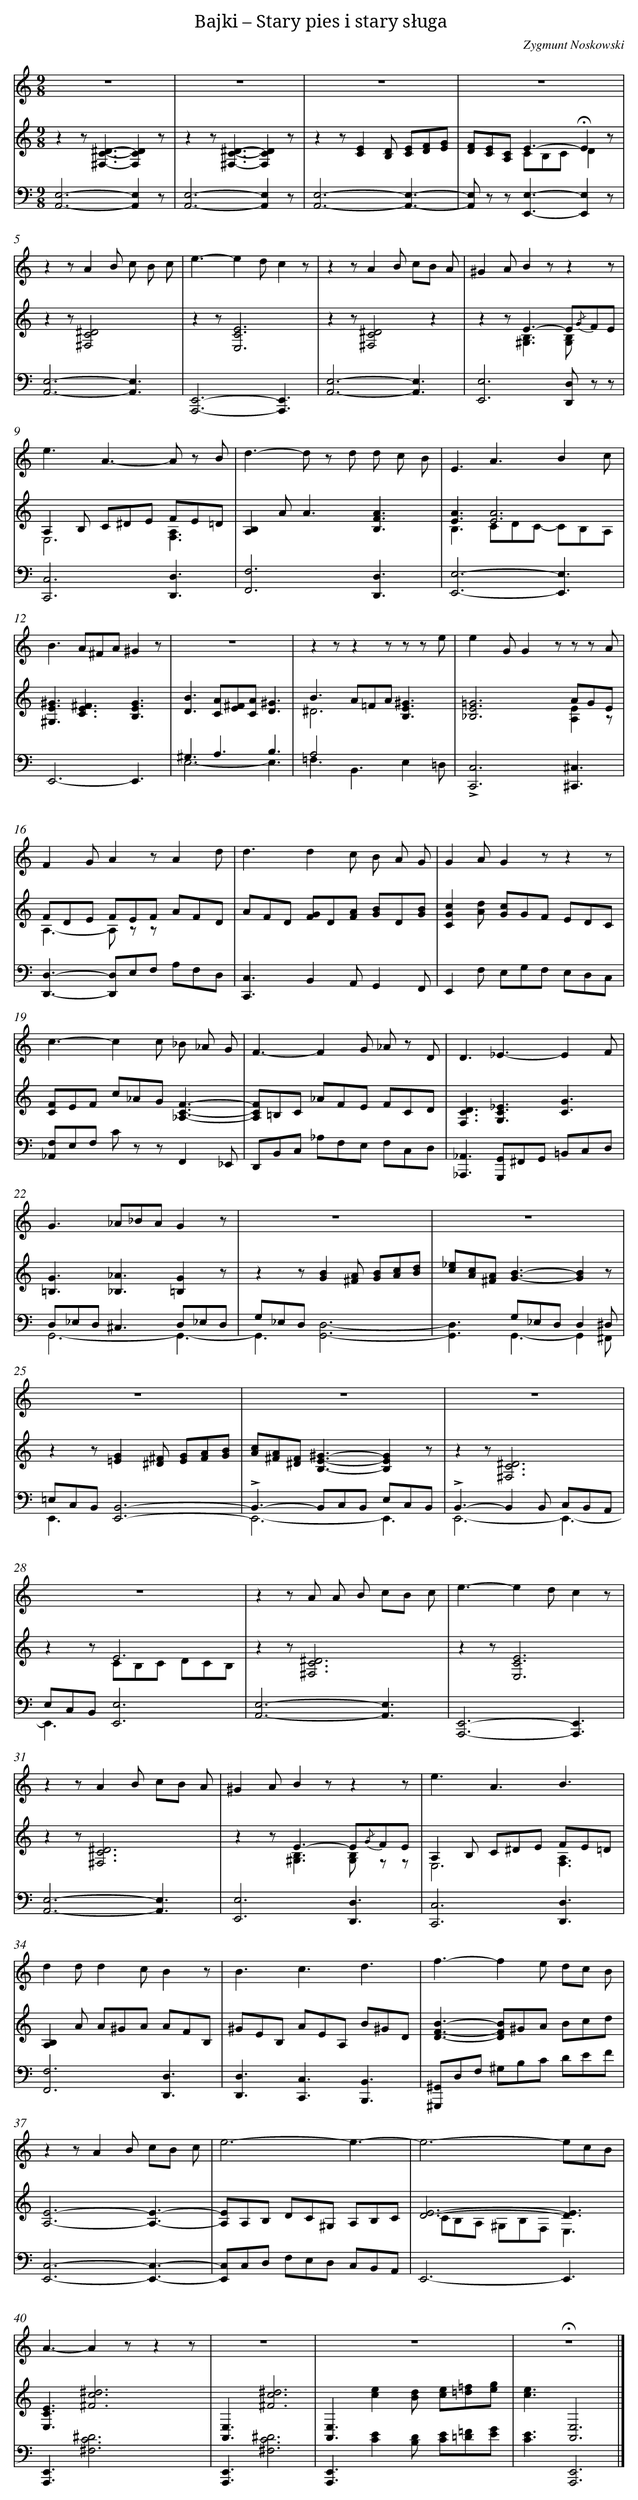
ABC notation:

X:1
T: Bajki – Stary pies i stary sługa
C: Zygmunt Noskowski
L: 1/8
M: 9/8
V: 1 clef=treble
V: 2 clef=treble
V: 3 clef=bass
K: C
[V:1] z9 |
[V:2] z2z2<[^D2C2^F,2]-[D2C2F,2]z |
[V:3] [E,4A,,4]>-[E,4A,,4]z |
[V:1] z9 |
[V:2] z2z2<[^D2C2^F,2]-[D2C2F,2]z |
[V:3] [E,4A,,4]>-[E,4A,,4]z |
[V:1] z9 |
[V:2] z2z[E2C2][DB,] [EC][FD][GE] |
[V:3] [E,6A,,6]-[E,3A,,3]- |
[V:1] z9 |
[V:2] [FD][EC][C2A,2]<E2-!fermata!E2z & x x x CB,CD2x |
[V:3] [E,A,,] z z2<[E,2E,,2]-[E,2E,,2]z |
[V:1] z2zA2B c B c |
[V:2] z2z[^D4C4^F,4]x2 |
[V:3] [E,6A,,6]-[E,3A,,3] |
[V:1] e3-e2dc2z |
[V:2] z2z[E6C6E,6] |
[V:3] [E,,6A,,,6]-[E,,3A,,,3] |
[V:1] z2zA2B cB A |
[V:2] z2z[^D4C4^F,4]z2 |
[V:3] [E,6A,,6]-[E,3A,,3] |
[V:1] ^G2AB2zz2z |
[V:2] z2z2<E2-E{/G}FE & x2x2<[B,2^G,2][B,G,] x x |
[V:3] [E,6E,,6][D,D,,] z z |
[V:1] e3A2>-A2 z B |
[V:2] A,2B, C^DE FE=D & E,6[A,3F,3] |
[V:3] [C,6C,,6][D,3D,,3] |
[V:1] d2>-d2 z d d c B |
[V:2] [B,2A,2]A2<A2[A3F3B,3] |
[V:3] [F,6F,,6][D,3D,,3] |
[V:1] E3A3B2c |
[V:2] [A3E3][A6E6] & B,2>C2DC- CB,A, |
[V:3] [E,6E,,6]-[E,3E,,3] |
[V:1] B2>A2^FA^G2z |
[V:2] [^G3E3^G,3][^F3E3C3][G3E3B,3] |
[V:3] E,,6-E,,3 |
[V:1] z9 |
[V:2] [B2D2]>[A2C2][^FE][AC][^G3D3] |
[V:3] ^G,3A,3B,3 & E,6-E,3 |
[V:1] z2zz2z z z e |
[V:2] B2>A2=FA[^G3E3B,3] & ^D6x x x- |
[V:3] A,4x2xx2 & =F,3B,,3E,2=D, |
[V:1] e2GG2z z z A |
[V:2] [=G6E6_B,6]AGE & x x x x x x[E2A,2]z |
[V:3] !accent![C,6C,,6][^C,3^C,,3] |
[V:1] F2GA2zA2d |
[V:2] FDE FEF AFD & A,2>-A,2 z z x x x |
[V:3] [D,2D,,2]>-[D,2D,,2]E,F, A,F,D, |
[V:1] d3d2c B A G |
[V:2] AFD [GF]D[AF] [BG]D[BG] |
[V:3] [C,3C,,3]B,,2A,,G,,2F,, |
[V:1] G2AG2zz2z |
[V:2] [c2G2C2][dA] [cG]GF EDC |
[V:3] E,,2F, E,G,F, E,D,C, |
[V:1] c3-c2c _B _A G |
[V:2] [FC]EF c_AG[F3C3_A,3]- |
[V:3] [F,_A,,]E,F, C z zF,,2_E,, |
[V:1] F3-F2G _A z D |
[V:2] [FCA,]=B,C _AFE FCD |
[V:3] D,,B,,C, _A,F,E, F,C,D, |
[V:1] D3_E3-E2F |
[V:2] [D3C3F,3][_E3C3G,3][G3C3] |
[V:3] [_A,,2_A,,,2]>[G,,2G,,,2]^F,,G,, =B,,C,D, |
[V:1] G2>_A2_BAG2z |
[V:2] [G3=B,3][_A3_B,3][G2=B,2]z |
[V:3] D,_E,D,2<^C,2D,_E,D, & G,,6-G,,3- |
[V:1] z9 |
[V:2] z2z[B2G2][A^F] [BG][cA][dB] |
[V:3] G,_E,D,x6 & G,,3[D,6G,,6]- |
[V:1] z9 |
[V:2] [_ec][cA][A2^F2]<[B2G2]-[B2G2]z |
[V:3] x2>G,2_E,D,D,2^D, & [D,3G,,3]G,,3-G,,2^F,, |
[V:1] z9 |
[V:2] z2z[G2=E2][^F^D] [GE][AF][BG] |
[V:3] =E,C,B,,[B,,6E,,6]- & E,,2>x2 x x x x x |
[V:1] z9 |
[V:2] [cA][A^F][F2^D2]<[^G2E2B,2]-[G2E2B,2]z |
[V:3] !accent!B,,2>-B,,2C,B,, E,C,B,, & E,,6-E,,3 |
[V:1] z9 |
[V:2] z2z[^D6C6^F,6] |
[V:3] !accent!B,,3-B,,2B,, C,B,,A,, & E,,6-E,,3- |
[V:1] z9 |
[V:2] z2zE6 & x2x CB,C DCB, |
[V:3] E,C,B,,[E,6E,,6] & E,,3x6 |
[V:1] z2z A A B cB c |
[V:2] z2z[^D6C6^F,6] |
[V:3] [E,6A,,6]-[E,3A,,3] |
[V:1] e3-e2dc2z |
[V:2] z2z[E6C6E,6] |
[V:3] [E,,6A,,,6]-[E,,3A,,,3] |
[V:1] z2zA2B cB A |
[V:2] z2z[^D6C6^F,6] |
[V:3] [E,6A,,6]-[E,3A,,3] |
[V:1] ^G2AB2zz2z |
[V:2] z2z2<E2-E{/G}FE & x2x2<[B,2^G,2][B,G,] z z |
[V:3] [E,6E,,6][D,3D,,3] |
[V:1] e3A3B3 |
[V:2] A,2B, C^DE FE=D & E,6[A,3F,3] |
[V:3] [C,6C,,6][D,3D,,3] |
[V:1] d2dd2cB2z |
[V:2] [B,2A,2]A A^GA AFB, |
[V:3] [F,6F,,6][D,3D,,3] |
[V:1] B3c3d3 |
[V:2] ^GEB, AEA, B^GD |
[V:3] [D,3D,,3][C,3C,,3][B,,3B,,,3] |
[V:1] f3-f2e dc B |
[V:2] [B2F2D2]>-[B2F2D2]^GA Bcd |
[V:3] [^G,,^G,,,]D,F, ^G,B,C DEF |
[V:1] z2zA2B cB c |
[V:2] [E6A,6]-[E3A,3]- |
[V:3] [C,6E,,6]-[C,3E,,3]- |
[V:1] e6-e3- |
[V:2] [EA,]A,B, DC^G, A,B,C |
[V:3] [C,E,,]C,D, F,E,D, C,B,,A,, |
[V:1] e6-ecB |
[V:2] [E6D6]-[E3D3] & CB,A, ^G,B,F,E,3 |
[V:3] E,,6-E,,3 |
[V:1] A3-A2zz2z |
[V:2] [E3C3E,3][^d6c6^F6] |
[V:3] [E,,3A,,,3][^D6C6^F,6] |
[V:1] z9 |
[V:2] [E,3A,,3][^d6c6^F6] |
[V:3] [E,,3A,,,3][^D6C6^F,6] |
[V:1] z9 |
[V:2] [E,3A,,3][e2c2][dB] [ec][=f=d][ge] |
[V:3] [E,,3A,,,3][E2C2][DB,] [EC][=F=D][GE] |
[V:1] !fermata!z9 |]
[V:2] [e3c3][E,6A,,6] |]
[V:3] [E3C3][E,,6A,,,6] |]
